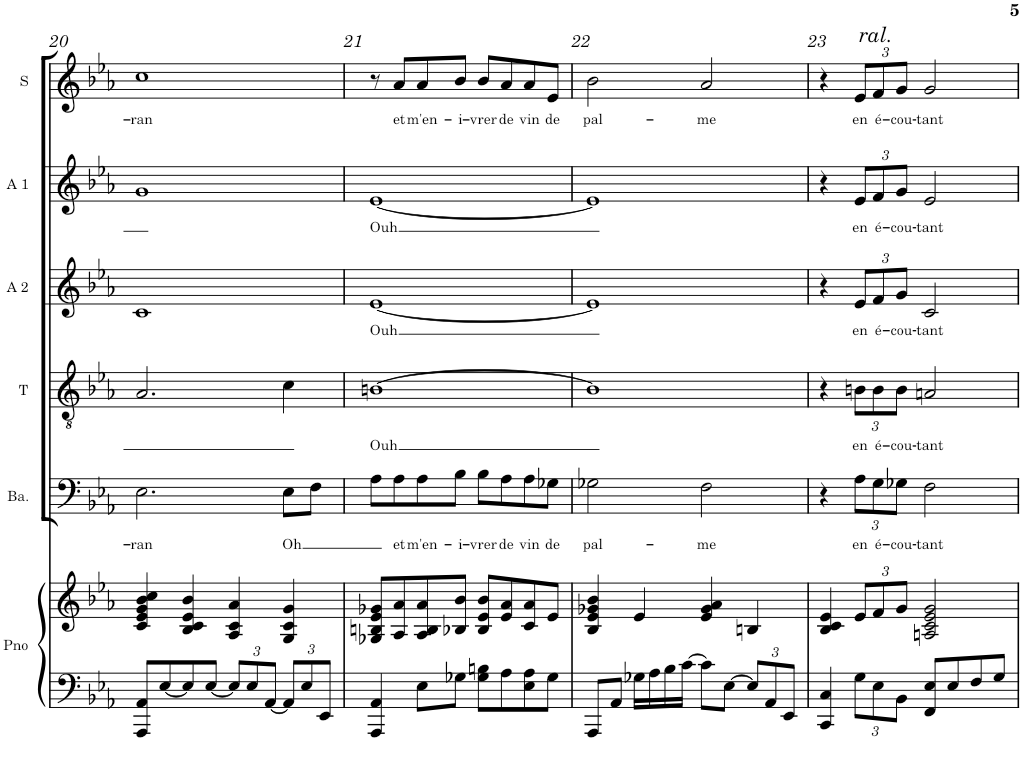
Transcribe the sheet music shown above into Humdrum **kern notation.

**kern	**kern	**kern	**text	**kern	**text	**kern	**text	**kern	**text	**kern	**text
*part6	*part6	*part5	*part5	*part4	*part4	*part3	*part3	*part2	*part2	*part1	*part1
*staff7	*staff6	*staff5	*staff5	*staff4	*staff4	*staff3	*staff3	*staff2	*staff2	*staff1	*staff1
*I"Piano	*	*I"Basse	*	*I"Ténor	*	*I"Alto 2	*	*I"Alto 1	*	*I"Soprano	*
*I'Pno	*	*I'Ba.	*	*I'T	*	*I'A 2	*	*I'A 1	*	*I'S	*
!!LO:PB:g=z
*clefF4	*clefG2	*clefF4	*	*clefGv2	*	*clefG2	*	*clefG2	*	*clefG2	*
*k[b-e-a-]	*k[b-e-a-]	*k[b-e-a-]	*	*k[b-e-a-]	*	*k[b-e-a-]	*	*k[b-e-a-]	*	*k[b-e-a-]	*
*E-:	*E-:	*E-:	*	*E-:	*	*E-:	*	*E-:	*	*E-:	*
*M4/4	*M4/4	*M4/4	*	*M4/4	*	*M4/4	*	*M4/4	*	*M4/4	*
=20	=20	=20	=20	=20	=20	=20	=20	=20	=20	=20	=20
!	!	!	!LO:LY:b	!	!	!	!	!	!	!	!LO:LY:b
*	*	*	*	*	*	*^	*	*	*	*	*
8AAA-/ 8AA-/L	4c/ 4e-/ 4g/ 4b-/ 4cc/	2.E-\	-ran	2.A-/	.	1ryy	1c	.	1g	.	1cc	-ran
[8E-/	.	.	.	.	.	.	.	.	.	.	.	.
8E-/]	4B-/ 4c/ 4e-/ 4b-/	.	.	.	.	.	.	.	.	.	.	.
[8E-/J	.	.	.	.	.	.	.	.	.	.	.	.
*Xbrackettup	*	*	*	*	*	*	*	*	*	*	*	*
12E-/L]	4A-/ 4c/ 4a-/	.	.	.	.	.	.	.	.	.	.	.
12E-/	.	.	.	.	.	.	.	.	.	.	.	.
[12AA-/J	.	.	.	.	.	.	.	.	.	.	.	.
!	!	!	!LO:LY:b	!	!	!	!	!	!	!	!	!
12AA-/L]	4G/ 4c/ 4g/	8E-\L	Oh	4c\	.	.	.	.	.	.	.	.
12E-/	.	.	.	.	.	.	.	.	.	.	.	.
.	.	8F\J	.	.	.	.	.	.	.	.	.	.
12EE-/J	.	.	.	.	.	.	.	.	.	.	.	.
*	*	*	*	*	*	*v	*v	*	*	*	*	*
=21	=21	=21	=21	=21	=21	=21	=21	=21	=21	=21	=21
!	!	!	!	!	!LO:LY:b	!	!LO:LY:b	!	!LO:LY:b	!	!
4AAA-/ 4AA-/	8G-X/ 8Bn/ 8e-/ 8g-X/L	8A-\L	.	[1Bn	Ouh	[1e-	Ouh	[1e-	Ouh	8r	.
!	!	!	!LO:LY:b	!	!	!	!	!	!	!	!LO:LY:b
.	8A-/ 8a-/	8A-\	et	.	.	.	.	.	.	8a-/L	et
!	!	!	!LO:LY:b	!	!	!	!	!	!	!	!LO:LY:b
8E-\L	8A-/ 8B/ 8a-/	8A-\	m'en-	.	.	.	.	.	.	8a-/	m'en-
!	!	!	!LO:LY:b	!	!	!	!	!	!	!	!LO:LY:b
8G-X\J	8B-X/ 8b-/J	8B-\J	-i-	.	.	.	.	.	.	8b-/J	-i-
!	!	!	!LO:LY:b	!	!	!	!	!	!	!	!LO:LY:b
8G-\ 8Bn\L	8B-/ 8e-/ 8b-/L	8B-\L	-vrer	.	.	.	.	.	.	8b-/L	-vrer
!	!	!	!LO:LY:b	!	!	!	!	!	!	!	!LO:LY:b
8A-\	8e-/ 8a-/	8A-\	de	.	.	.	.	.	.	8a-/	de
!	!	!	!LO:LY:b	!	!	!	!	!	!	!	!LO:LY:b
8E-\ 8A-\	8c/ 8a-/	8A-\	vin	.	.	.	.	.	.	8a-/	vin
!	!	!	!LO:LY:b	!	!	!	!	!	!	!	!LO:LY:b
8G-\J	8e-/J	8G-X\J	de	.	.	.	.	.	.	8e-/J	de
=22	=22	=22	=22	=22	=22	=22	=22	=22	=22	=22	=22
!	!	!	!LO:LY:b	!	!	!	!	!	!	!	!LO:LY:b
8AAA-/L	4B-/ 4e-/ 4g-X/ 4b-/	2G-X\	pal-	1B]	.	1e-]	.	1e-]	.	2b-\	pal-
8AA-/J	.	.	.	.	.	.	.	.	.	.	.
16G-X\LL	4e-/	.	.	.	.	.	.	.	.	.	.
16A-\	.	.	.	.	.	.	.	.	.	.	.
16B-\	.	.	.	.	.	.	.	.	.	.	.
[16c\JJ	.	.	.	.	.	.	.	.	.	.	.
!	!	!	!LO:LY:b	!	!	!	!	!	!	!	!LO:LY:b
8c\L]	4e-/ 4g-/ 4a-/	2F\	-me	.	.	.	.	.	.	2a-/	-me
[8E-\J	.	.	.	.	.	.	.	.	.	.	.
12E-/L]	4Bn/	.	.	.	.	.	.	.	.	.	.
12AA-/	.	.	.	.	.	.	.	.	.	.	.
12EE-/J	.	.	.	.	.	.	.	.	.	.	.
=23	=23	=23	=23	=23	=23	=23	=23	=23	=23	=23	=23
*	*	*	*	*	*	*	*	*	*	*^	*
4CC/ 4C/	4B-/ 4c/ 4e-/	4r	.	4r	.	4r	.	4r	.	4r	6ryy	.
.	.	.	.	.	.	.	.	.	.	.	12ryy	.
*	*Xbrackettup	*Xbrackettup	*	*	*	*	*	*	*	*	*	*
!	!	!	!LO:LY:b	!	!	!	!	!	!	!	!	!
*	*	*	*	*Xbrackettup	*	*	*	*	*	*	*	*
!	!	!	!	!	!LO:LY:b	!	!	!	!	!	!	!
*	*	*	*	*	*	*Xbrackettup	*	*	*	*	*	*
!	!	!	!	!	!	!	!LO:LY:b	!	!	!	!	!
*	*	*	*	*	*	*	*	*Xbrackettup	*	*	*	*
!	!	!	!	!	!	!	!	!	!LO:LY:b	!	!	!
*	*	*	*	*	*	*	*	*	*	*Xbrackettup	*	*
!	!	!	!	!	!	!	!	!	!	!	!	!LO:LY:b
12G\L	12e-/L	12A-\L	en	12Bn\L	en	12e-/L	en	12e-/L	en	12e-/L	48ryy	en
!	!	!	!	!	!	!	!	!	!	!	!LO:TX:a:i:t=ral.	!
.	.	.	.	.	.	.	.	.	.	.	3%2ryy	.
!	!	!	!LO:LY:b	!	!LO:LY:b	!	!LO:LY:b	!	!LO:LY:b	!	!	!LO:LY:b
12E-\	12f/	12G\	é-	12B\	é-	12f/	é-	12f/	é-	12f/	.	é-
!	!	!	!LO:LY:b	!	!LO:LY:b	!	!LO:LY:b	!	!LO:LY:b	!	!	!LO:LY:b
12BB-\J	12g/J	12G-X\J	-cou-	12B\J	-cou-	12g/J	-cou-	12g/J	-cou-	12g/J	.	-cou-
!	!	!	!LO:LY:b	!	!LO:LY:b	!	!LO:LY:b	!	!LO:LY:b	!	!	!LO:LY:b
8FF/ 8E-/L	2An/ 2c/ 2e-/ 2g/	2F\	-tant	2An/	-tant	2c/	-tant	2e-/	-tant	2g/	.	-tant
8E-/	.	.	.	.	.	.	.	.	.	.	.	.
8F/	.	.	.	.	.	.	.	.	.	.	.	.
8G/J	.	.	.	.	.	.	.	.	.	.	.	.
.	.	.	.	.	.	.	.	.	.	.	24.ryy	.
*	*	*	*	*	*	*	*	*	*	*v	*v	*
=	=	=	=	=	=	=	=	=	=	=	=
*-	*-	*-	*-	*-	*-	*-	*-	*-	*-	*-	*-
